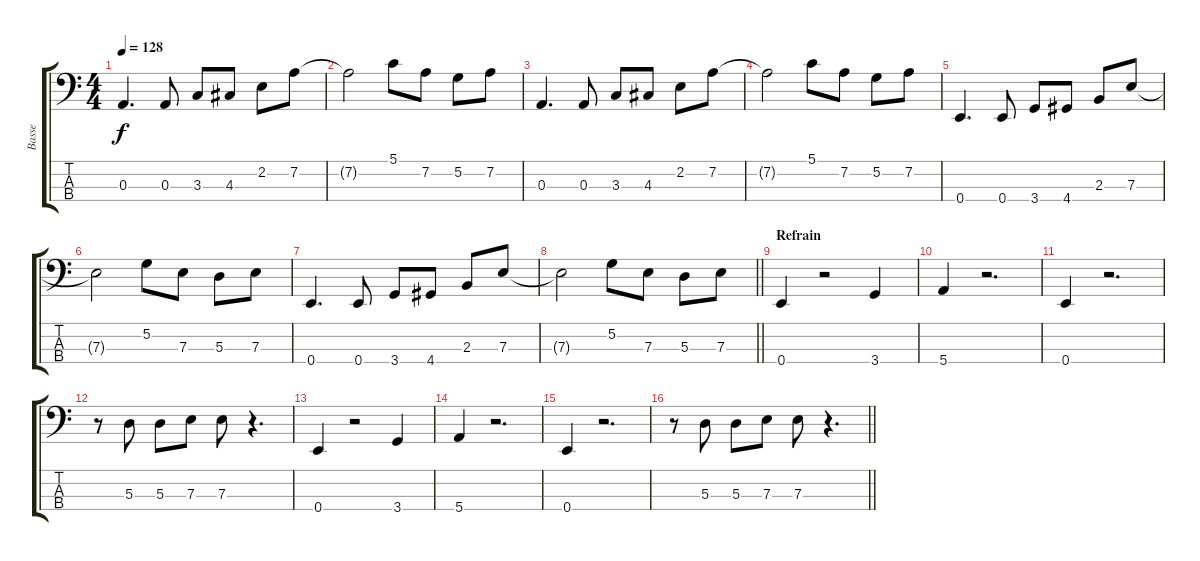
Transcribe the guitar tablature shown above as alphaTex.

\track ("Basse" "Basse") {instrument electricbassfinger}
\staff {score tabs}
\tuning (G2 D2 A1 E1) {hide}
\ts (4 4)
\tempo 128
\clef f4
\ks c
0.3.4{d dy f} 0.3.8 3.3.8 4.3.8 2.2.8 7.2.8 |
7.2{t}.2 5.1.8 7.2.8 5.2.8 7.2.8 |
0.3.4{d} 0.3.8 3.3.8 4.3.8 2.2.8 7.2.8 |
7.2{t}.2 5.1.8 7.2.8 5.2.8 7.2.8 |
0.4.4{d} 0.4.8 3.4.8 4.4.8 2.3.8 7.3.8 |
7.3{t}.2 5.2.8 7.3.8 5.3.8 7.3.8 |
0.4.4{d} 0.4.8 3.4.8 4.4.8 2.3.8 7.3.8 |
\barLineRight lightlight
7.3{t}.2 5.2.8 7.3.8 5.3.8 7.3.8 |
\section ("" "Refrain")
0.4.4 r.2 3.4.4 |
5.4.4 r.2{d} |
0.4.4 r.2{d} |
r.8 5.3.8 5.3.8 7.3.8 7.3.8 r.4{d} |
0.4.4 r.2 3.4.4 |
5.4.4 r.2{d} |
0.4.4 r.2{d} |
\barLineRight lightlight
r.8 5.3.8 5.3.8 7.3.8 7.3.8 r.4{d}
